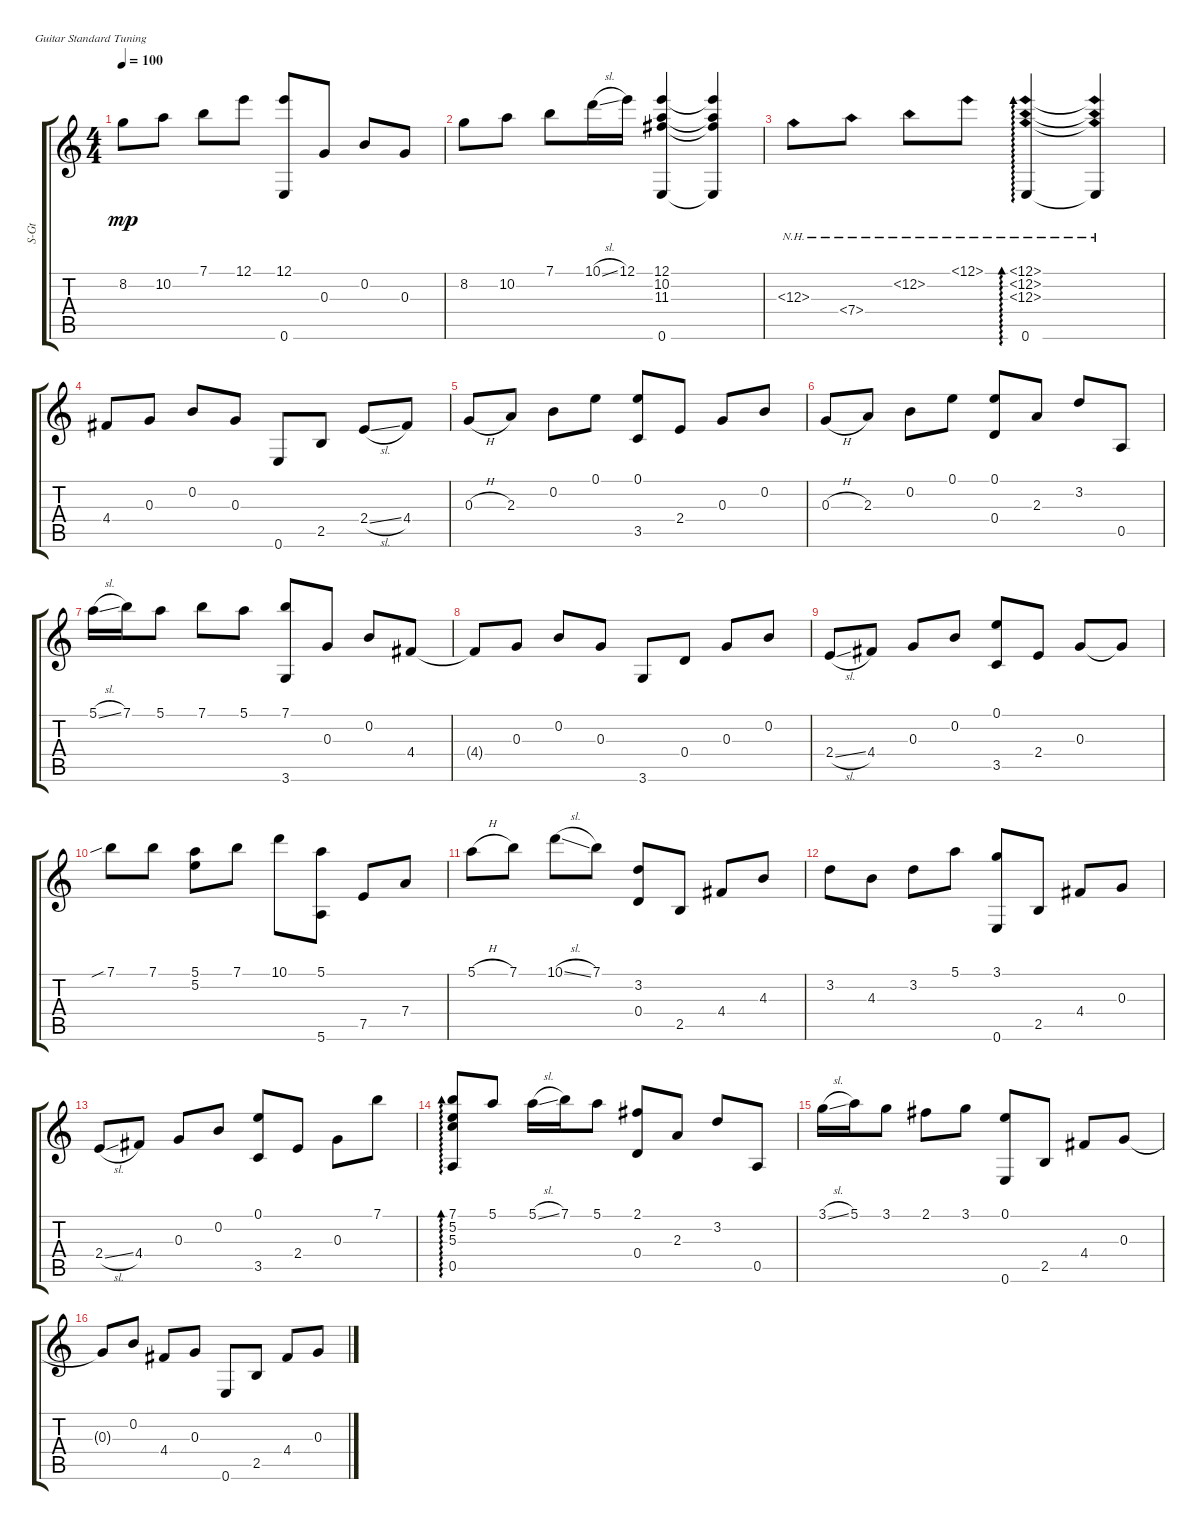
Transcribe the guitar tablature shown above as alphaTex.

\defaultSystemsLayout 4
\bracketExtendMode groupsimilarinstruments
\otherSystemsTrackNameOrientation horizontal
\track ("Steel Guitar" "S-Gt") {instrument acousticguitarsteel}
\staff {score tabs}
\tuning (E4 B3 G3 D3 A2 E2)
\ts (4 4)
\tempo 100
\clef g2
\ks c
8.2.8{dy mp beam Down} 10.2.8{beam Down} 7.1.8{beam Down} 12.1.8{beam Down} (12.1 0.6).8{beam Up} 0.3.8{beam Up} 0.2.8{beam Up} 0.3.8{beam Up} |
8.2.8{beam Down} 10.2.8{beam Down} 7.1.8{beam Down} 10.1{sl}.16{beam Down} 12.1.16{beam Down} (12.1 11.3{acc #} 10.2 0.6).4{beam Up} (12.1{t} 11.3{t acc #} 10.2{t} 0.6{t}).4{beam Up} |
12.3{nh}.8{beam Down} 7.4{nh}.8{beam Down} 12.2{nh}.8{beam Down} 12.1{nh}.8{beam Down} (12.1{nh} 12.2{nh} 12.3{nh} 0.6).4{ad 0 beam Up} (12.1{nh t} 12.2{nh t} 12.3{nh t} 0.6{t}).4{beam Up} |
4.4{acc #}.8{beam Up} 0.3.8{beam Up} 0.2.8{beam Up} 0.3.8{beam Up} 0.6.8{beam Up} 2.5.8{beam Up} 2.4{sl}.8{beam Up} 4.4{acc #}.8{beam Up} |
0.3{h}.8{beam Up} 2.3.8{beam Up} 0.2.8{beam Down} 0.1.8{beam Down} (3.5 0.1).8{beam Up} 2.4.8{beam Up} 0.3.8{beam Up} 0.2.8{beam Up} |
0.3{h}.8{beam Up} 2.3.8{beam Up} 0.2.8{beam Down} 0.1.8{beam Down} (0.1 0.4).8{beam Up} 2.3.8{beam Up} 3.2.8{beam Up} 0.5.8{beam Up} |
5.1{sl}.16{beam Down} 7.1.16{beam Down} 5.1.8{beam Down} 7.1.8{beam Down} 5.1.8{beam Down} (7.1 3.6).8{beam Up} 0.3.8{beam Up} 0.2.8{beam Up} 4.4{acc #}.8{beam Up} |
4.4{t acc #}.8{beam Up} 0.3.8{beam Up} 0.2.8{beam Up} 0.3.8{beam Up} 3.6.8{beam Up} 0.4.8{beam Up} 0.3.8{beam Up} 0.2.8{beam Up} |
2.4{sl}.8{beam Up} 4.4{acc #}.8{beam Up} 0.3.8{beam Up} 0.2.8{beam Up} (3.5 0.1).8{beam Up} 2.4.8{beam Up} 0.3.8{beam Up} 0.3{t}.8{beam Up} |
7.1{sib}.8{beam Down} 7.1.8{beam Down} (5.1 5.2).8{beam Down} 7.1.8{beam Down} 10.1.8{beam Down} (5.1 5.6).8{beam Down} 7.5.8{beam Up} 7.4.8{beam Up} |
5.1{h}.8{beam Down} 7.1.8{beam Down} 10.1{sl}.8{beam Down} 7.1.8{beam Down} (3.2 0.4).8{beam Up} 2.5.8{beam Up} 4.4{acc #}.8{beam Up} 4.3.8{beam Up} |
3.2.8{beam Down} 4.3.8{beam Down} 3.2.8{beam Down} 5.1.8{beam Down} (3.1 0.6).8{beam Up} 2.5.8{beam Up} 4.4{acc #}.8{beam Up} 0.3.8{beam Up} |
2.4{sl}.8{beam Up} 4.4{acc #}.8{beam Up} 0.3.8{beam Up} 0.2.8{beam Up} (3.5 0.1).8{beam Up} 2.4.8{beam Up} 0.3.8{beam Down} 7.1.8{beam Down} |
(7.1 5.2 5.3 0.5).8{ad 0 beam Up} 5.1.8{beam Up} 5.1{sl}.16{beam Down} 7.1.16{beam Down} 5.1.8{beam Down} (2.1{acc #} 0.4).8{beam Up} 2.3.8{beam Up} 3.2.8{beam Up} 0.5.8{beam Up} |
3.1{sl}.16{beam Down} 5.1.16{beam Down} 3.1.8{beam Down} 2.1{acc #}.8{beam Down} 3.1.8{beam Down} (0.1 0.6).8{beam Up} 2.5.8{beam Up} 4.4{acc #}.8{beam Up} 0.3.8{beam Up} |
0.3{t}.8{beam Up} 0.2.8{beam Up} 4.4{acc #}.8{beam Up} 0.3.8{beam Up} 0.6.8{beam Up} 2.5.8{beam Up} 4.4{acc #}.8{beam Up} 0.3.8{beam Up}
